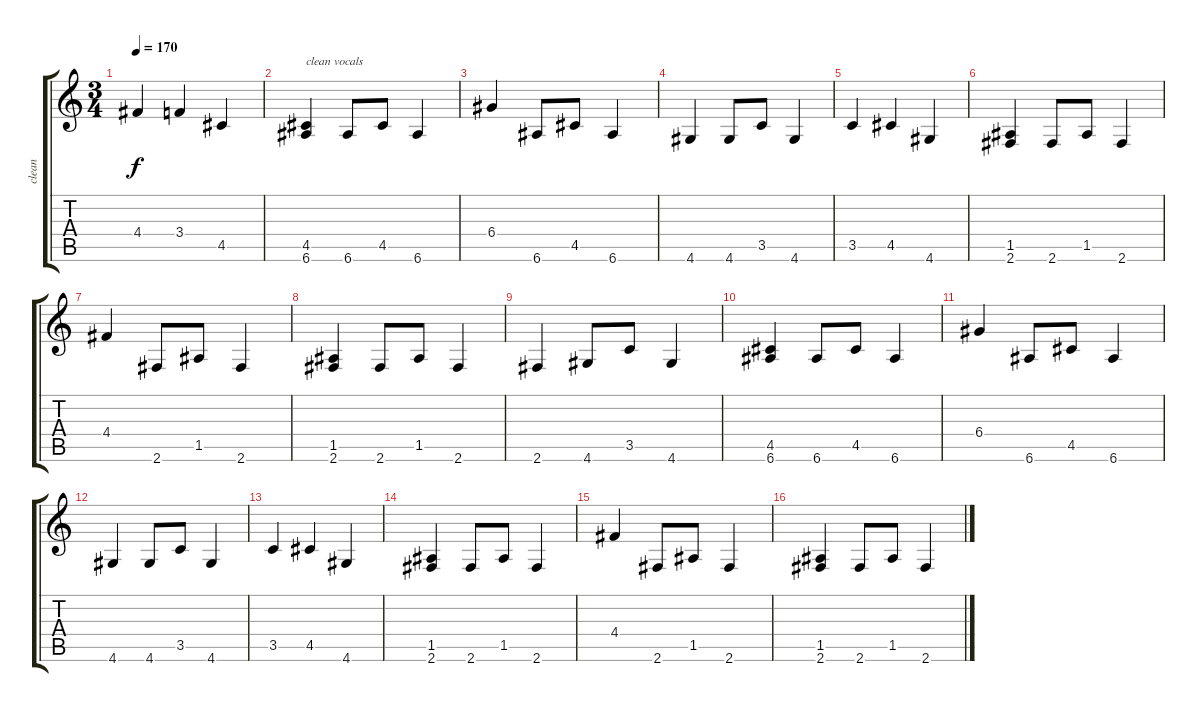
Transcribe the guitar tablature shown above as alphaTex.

\track ("clean" "clean") {instrument acousticguitarsteel}
\staff {score tabs}
\tuning (E4 B3 G3 D3 A2 E2) {hide}
\ts (3 4)
\tempo 170
\clef g2
\ks c
4.4.4{dy f} 3.4.4 4.5.4 |
(4.5 6.6).4{txt "clean vocals"} 6.6.8 4.5.8 6.6.4 |
6.4.4 6.6.8 4.5.8 6.6.4 |
4.6.4 4.6.8 3.5.8 4.6.4 |
3.5.4 4.5.4 4.6.4 |
(1.5 2.6).4 2.6.8 1.5.8 2.6.4 |
4.4.4 2.6.8 1.5.8 2.6.4 |
(1.5 2.6).4 2.6.8 1.5.8 2.6.4 |
2.6.4 4.6.8 3.5.8 4.6.4 |
(4.5 6.6).4 6.6.8 4.5.8 6.6.4 |
6.4.4 6.6.8 4.5.8 6.6.4 |
4.6.4 4.6.8 3.5.8 4.6.4 |
3.5.4 4.5.4 4.6.4 |
(1.5 2.6).4 2.6.8 1.5.8 2.6.4 |
4.4.4 2.6.8 1.5.8 2.6.4 |
(1.5 2.6).4 2.6.8 1.5.8 2.6.4
